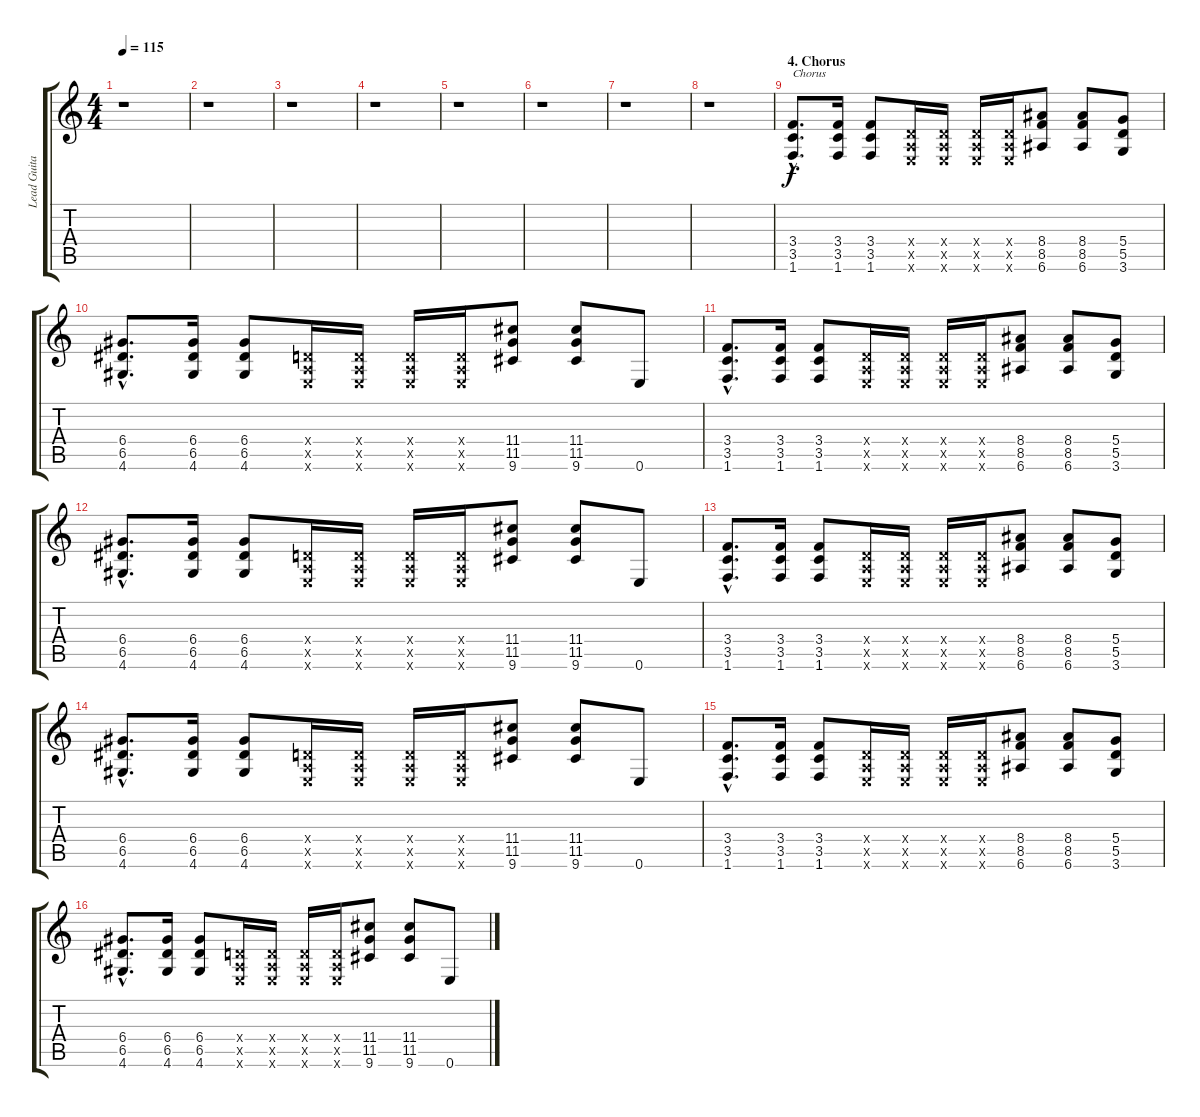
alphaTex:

\track ("Lead Guitar" "Lead Guita") {instrument distortionguitar}
\staff {score tabs}
\tuning (E4 B3 G3 D3 A2 E2) {hide}
\ts (4 4)
\tempo 115
\clef g2
\ks c
r.1{dy f} |
r.1 |
r.1 |
r.1 |
r.1 |
r.1 |
r.1 |
r.1 |
\section ("" "4. Chorus")
(3.4{hac} 3.5{hac} 1.6{hac}).8{d txt "Chorus"} (3.4 3.5 1.6).16 (3.4 3.5 1.6).8 (0.4{x} 0.5{x} 0.6{x}).16 (0.4{x} 0.5{x} 0.6{x}).16 (0.4{x} 0.5{x} 0.6{x}).16 (0.4{x} 0.5{x} 0.6{x}).16 (8.4 8.5 6.6).8 (8.4 8.5 6.6).8 (5.4 5.5 3.6).8 |
(6.4{hac} 6.5{hac} 4.6{hac}).8{d} (6.4 6.5 4.6).16 (6.4 6.5 4.6).8 (0.4{x} 0.5{x} 0.6{x}).16 (0.4{x} 0.5{x} 0.6{x}).16 (0.4{x} 0.5{x} 0.6{x}).16 (0.4{x} 0.5{x} 0.6{x}).16 (11.4 11.5 9.6).8 (11.4 11.5 9.6).8 0.6.8 |
(3.4{hac} 3.5{hac} 1.6{hac}).8{d} (3.4 3.5 1.6).16 (3.4 3.5 1.6).8 (0.4{x} 0.5{x} 0.6{x}).16 (0.4{x} 0.5{x} 0.6{x}).16 (0.4{x} 0.5{x} 0.6{x}).16 (0.4{x} 0.5{x} 0.6{x}).16 (8.4 8.5 6.6).8 (8.4 8.5 6.6).8 (5.4 5.5 3.6).8 |
(6.4{hac} 6.5{hac} 4.6{hac}).8{d} (6.4 6.5 4.6).16 (6.4 6.5 4.6).8 (0.4{x} 0.5{x} 0.6{x}).16 (0.4{x} 0.5{x} 0.6{x}).16 (0.4{x} 0.5{x} 0.6{x}).16 (0.4{x} 0.5{x} 0.6{x}).16 (11.4 11.5 9.6).8 (11.4 11.5 9.6).8 0.6.8 |
(3.4{hac} 3.5{hac} 1.6{hac}).8{d} (3.4 3.5 1.6).16 (3.4 3.5 1.6).8 (0.4{x} 0.5{x} 0.6{x}).16 (0.4{x} 0.5{x} 0.6{x}).16 (0.4{x} 0.5{x} 0.6{x}).16 (0.4{x} 0.5{x} 0.6{x}).16 (8.4 8.5 6.6).8 (8.4 8.5 6.6).8 (5.4 5.5 3.6).8 |
(6.4{hac} 6.5{hac} 4.6{hac}).8{d} (6.4 6.5 4.6).16 (6.4 6.5 4.6).8 (0.4{x} 0.5{x} 0.6{x}).16 (0.4{x} 0.5{x} 0.6{x}).16 (0.4{x} 0.5{x} 0.6{x}).16 (0.4{x} 0.5{x} 0.6{x}).16 (11.4 11.5 9.6).8 (11.4 11.5 9.6).8 0.6.8 |
(3.4{hac} 3.5{hac} 1.6{hac}).8{d} (3.4 3.5 1.6).16 (3.4 3.5 1.6).8 (0.4{x} 0.5{x} 0.6{x}).16 (0.4{x} 0.5{x} 0.6{x}).16 (0.4{x} 0.5{x} 0.6{x}).16 (0.4{x} 0.5{x} 0.6{x}).16 (8.4 8.5 6.6).8 (8.4 8.5 6.6).8 (5.4 5.5 3.6).8 |
(6.4{hac} 6.5{hac} 4.6{hac}).8{d} (6.4 6.5 4.6).16 (6.4 6.5 4.6).8 (0.4{x} 0.5{x} 0.6{x}).16 (0.4{x} 0.5{x} 0.6{x}).16 (0.4{x} 0.5{x} 0.6{x}).16 (0.4{x} 0.5{x} 0.6{x}).16 (11.4 11.5 9.6).8 (11.4 11.5 9.6).8 0.6.8
